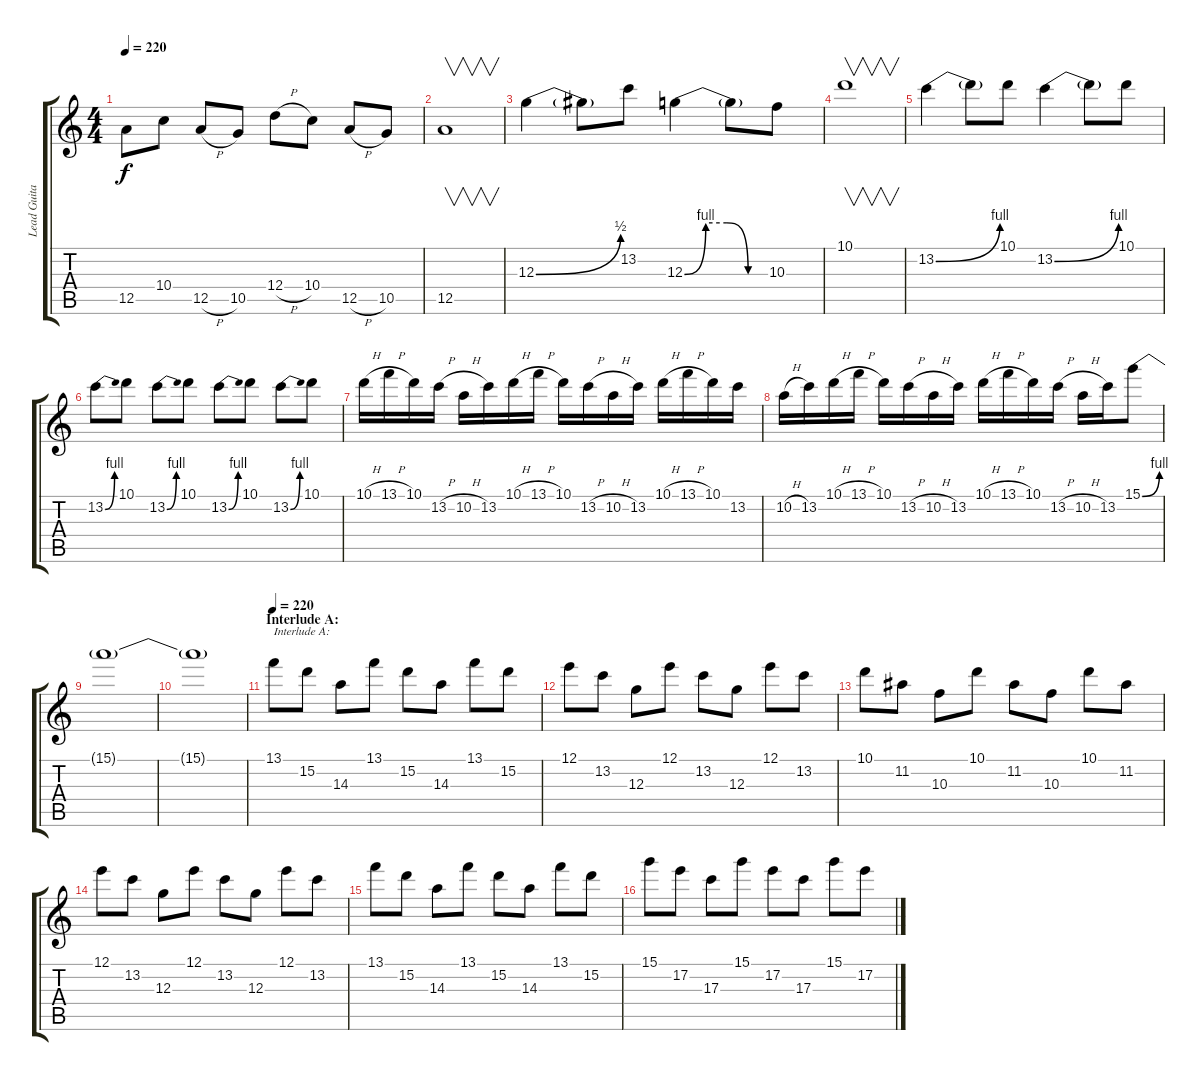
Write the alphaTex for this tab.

\track ("Lead Guitar" "Lead Guita") {instrument overdrivenguitar}
\staff {score tabs}
\tuning (E4 B3 G3 D3 A2 D2) {hide}
\ts (4 4)
\tempo 220
\clef g2
\ks c
12.5.8{dy f} 10.4.8 12.5{h}.8 10.5.8 12.4{h}.8 10.4.8 12.5{h}.8 10.5.8 |
12.5.1{v} |
12.3{be (bend 0 0 60 2)}.4 12.3{t}.8 13.2.8 12.3{be (custom 0 0 15 4 30 4 45 0 60 0)}.4 12.3{t}.8 10.3.8 |
10.1.1{v} |
13.2{be (bend 0 0 60 4)}.4 13.2{t}.8 10.1.8 13.2{be (bend 0 0 60 4)}.4 13.2{t}.8 10.1.8 |
13.2{be (bend 0 0 60 4)}.8 10.1.8 13.2{be (bend 0 0 60 4)}.8 10.1.8 13.2{be (bend 0 0 60 4)}.8 10.1.8 13.2{be (bend 0 0 60 4)}.8 10.1.8 |
10.1{h}.16 13.1{h}.16 10.1.16 13.2{h}.16 10.2{h}.16 13.2.16 10.1{h}.16 13.1{h}.16 10.1.16 13.2{h}.16 10.2{h}.16 13.2.16 10.1{h}.16 13.1{h}.16 10.1.16 13.2.16 |
10.2{h}.16 13.2.16 10.1{h}.16 13.1{h}.16 10.1.16 13.2{h}.16 10.2{h}.16 13.2.16 10.1{h}.16 13.1{h}.16 10.1.16 13.2{h}.16 10.2{h}.16 13.2.16 15.1{be (bend 0 0 60 4)}.8 |
15.1{t}.1 |
15.1{t}.1 |
\section ("" "Interlude A:")
\tempo 220
13.1.8{txt "Interlude A:"} 15.2.8 14.3.8 13.1.8 15.2.8 14.3.8 13.1.8 15.2.8 |
12.1.8 13.2.8 12.3.8 12.1.8 13.2.8 12.3.8 12.1.8 13.2.8 |
10.1.8 11.2.8 10.3.8 10.1.8 11.2.8 10.3.8 10.1.8 11.2.8 |
12.1.8 13.2.8 12.3.8 12.1.8 13.2.8 12.3.8 12.1.8 13.2.8 |
13.1.8 15.2.8 14.3.8 13.1.8 15.2.8 14.3.8 13.1.8 15.2.8 |
15.1.8 17.2.8 17.3.8 15.1.8 17.2.8 17.3.8 15.1.8 17.2.8
